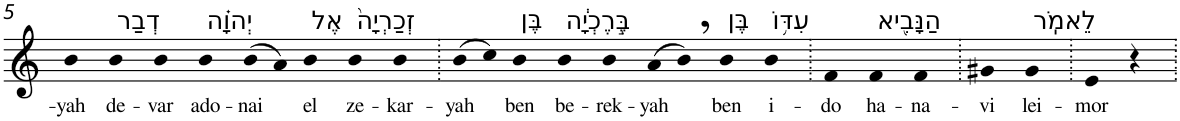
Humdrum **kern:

**kern	**text
*part1	*part1
*staff1	*staff1
*I"Piano	*
*I'Pno	*
!!LO:PB:g=z
*clefG2	*
*k[]	*
=5	=5
!	!LO:LY:b
4b	-yah
!LO:TX:a:t=דְבַר	!
!	!LO:LY:b
4b	de-
!	!LO:LY:b
4b	-var
!LO:TX:a:t=יְהוָ֗ה	!
!	!LO:LY:b
4b	ado-
!	!LO:LY:b
(>8b	-nai
8a)	.
!LO:TX:a:t=אֶל	!
!	!LO:LY:b
4b	el
!LO:TX:a:t=זְכַרְיָה֙	!
!	!LO:LY:b
4b	ze-
!	!LO:LY:b
4b	-kar-
=6.	=6.
!	!LO:LY:b
(>8b	-yah
8cc)	.
!LO:TX:a:t=בֶּן	!
!	!LO:LY:b
4b	ben
!LO:TX:a:t=בֶּ֣רֶכְיָ֔ה	!
!	!LO:LY:b
4b	be-
!	!LO:LY:b
4b	-rek-
!	!LO:LY:b
(>8a	-yah
8b,)	.
!LO:TX:a:t=בֶּן	!
!	!LO:LY:b
4b	ben
!LO:TX:a:t=עִדּ֥וֹ	!
!	!LO:LY:b
4b	i-
=7.	=7.
!	!LO:LY:b
4f	-do
!LO:TX:a:t=הַנָּבִ֖יא	!
!	!LO:LY:b
4f	ha-
!	!LO:LY:b
4f	-na-
=8.	=8.
!	!LO:LY:b
4g#X	-vi
!LO:TX:a:t=לֵאמֹֽר	!
!	!LO:LY:b
4g#	lei-
=9.	=9.
!	!LO:LY:b
4e	-mor
4r	.
=.	=.
*-	*-
